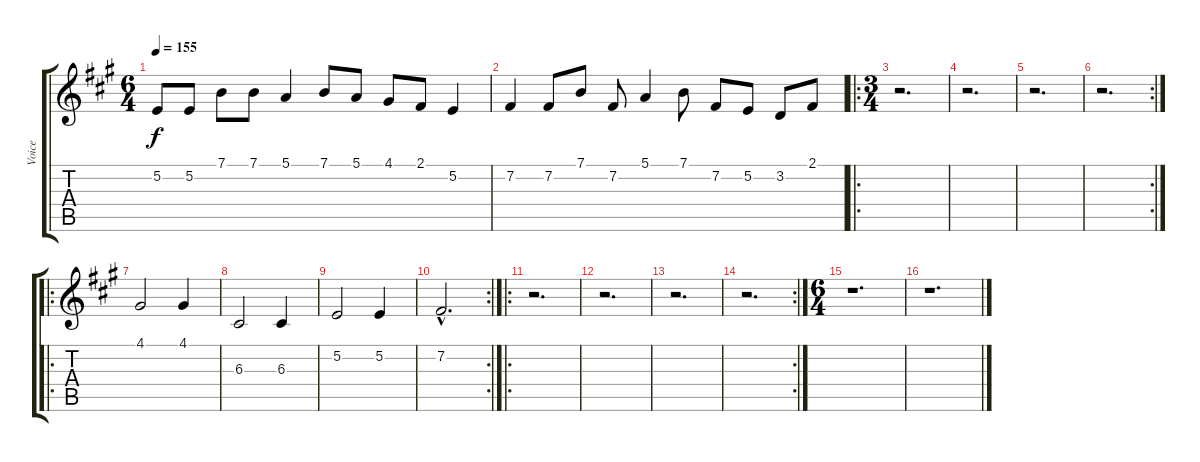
\track ("Voice" "Voice") {instrument lead6voice}
\staff {score tabs}
\tuning (E4 B3 G3 D3 A2 E2) {hide}
\ts (6 4)
\tempo 155
\clef g2
\ks a
5.2.8{dy f} 5.2.8 7.1.8 7.1.8 5.1.4 7.1.8 5.1.8 4.1.8 2.1.8 5.2.4 |
7.2.4 7.2.8 7.1.8 7.2.8 5.1.4 7.1.8 7.2.8 5.2.8 3.2.8 2.1.8 |
\ro
\ts (3 4)
r.2{d} |
r.2{d} |
r.2{d} |
\rc 2
r.2{d} |
\ro
4.1.2 4.1.4 |
6.3.2 6.3.4 |
5.2.2 5.2.4 |
\rc 2
7.2{hac}.2{d} |
\ro
r.2{d} |
r.2{d} |
r.2{d} |
\rc 2
r.2{d} |
\ts (6 4)
r.1{d} |
r.1{d}
